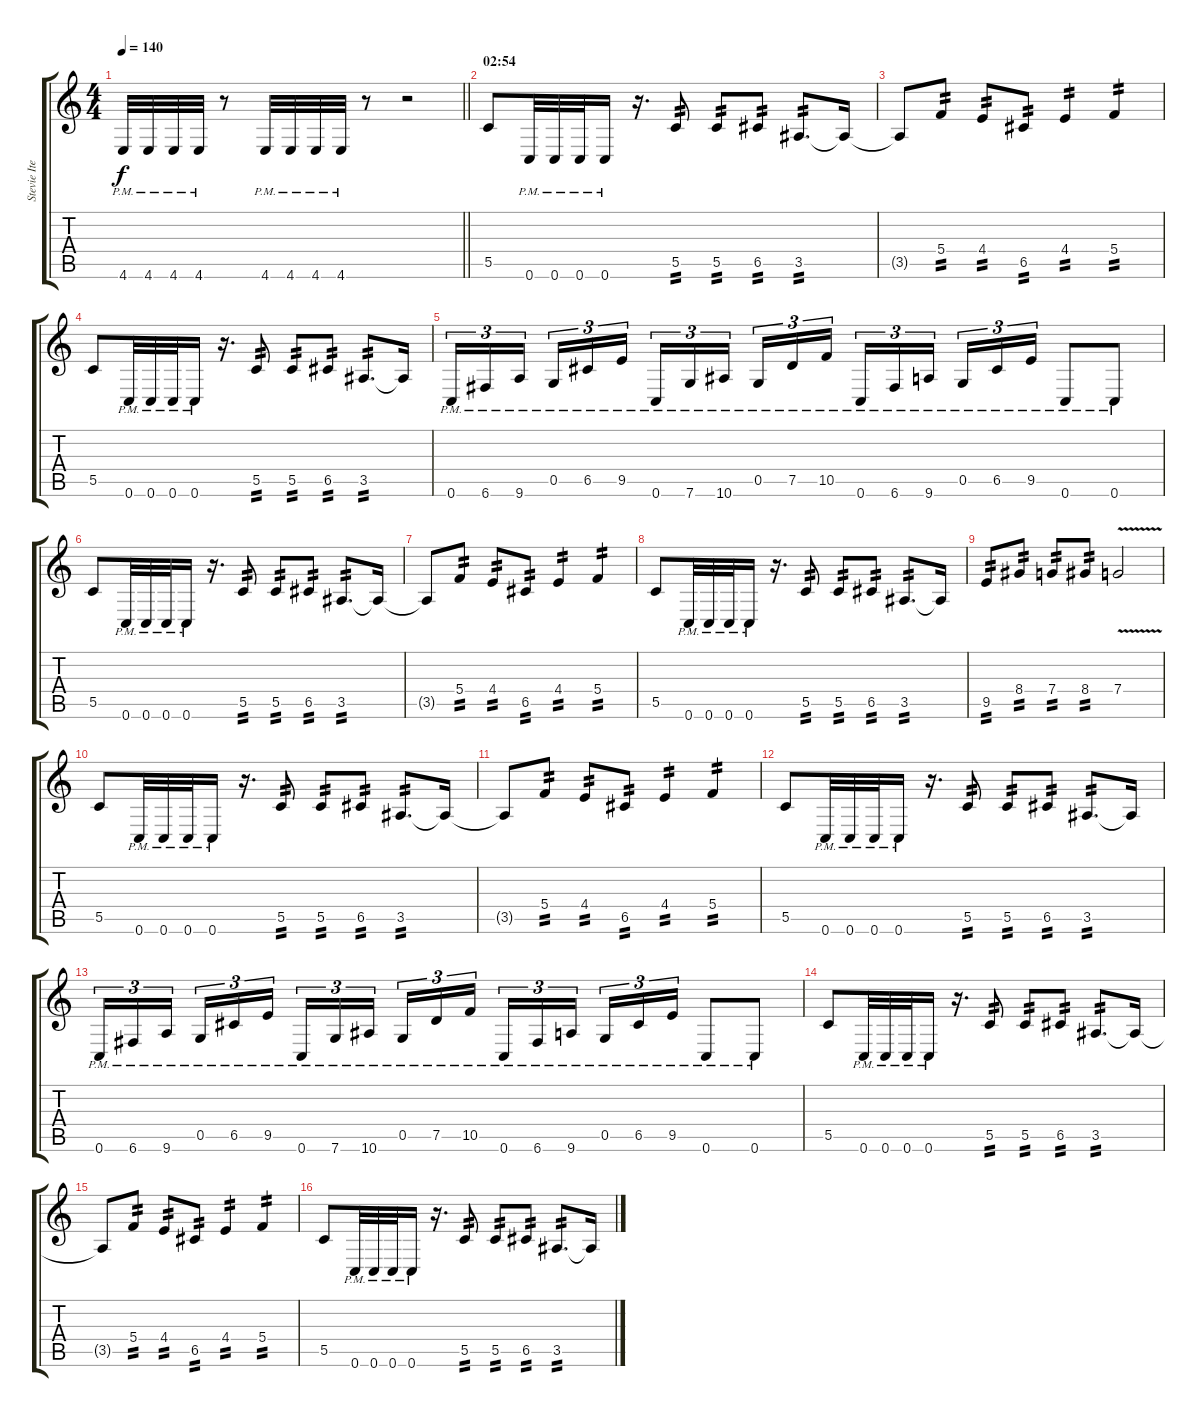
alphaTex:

\track ("Stevie Item" "Stevie Ite") {instrument distortionguitar}
\staff {score tabs}
\tuning (D4 A3 F3 C3 G2 C2) {hide}
\ts (4 4)
\tempo 140
\clef g2
\barLineRight lightlight
\ks c
4.6{pm}.32{dy f} 4.6{pm}.32 4.6{pm}.32 4.6{pm}.32 r.8 4.6{pm}.32 4.6{pm}.32 4.6{pm}.32 4.6{pm}.32 r.8 r.2 |
\section ("" "02:54")
5.5.8 0.6{pm}.32 0.6{pm}.32 0.6{pm}.32 0.6{pm}.16 r.16{d} 5.5.8{tp 2} 5.5.8{tp 2} 6.5.8{tp 2} 3.5.8{d tp 2} 3.5{t}.16 |
3.5{t}.8 5.4.8{tp 2} 4.4.8{tp 2} 6.5.8{tp 2} 4.4.4{tp 2} 5.4.4{tp 2} |
5.5.8 0.6{pm}.32 0.6{pm}.32 0.6{pm}.32 0.6{pm}.16 r.16{d} 5.5.8{tp 2} 5.5.8{tp 2} 6.5.8{tp 2} 3.5.8{d tp 2} 3.5{t}.16 |
0.6{pm}.16{tu (3 2)} 6.6{pm}.16{tu (3 2)} 9.6{pm}.16{tu (3 2) beam splitsecondary} 0.5{pm}.16{tu (3 2)} 6.5{pm}.16{tu (3 2)} 9.5{pm}.16{tu (3 2)} 0.6{pm}.16{tu (3 2)} 7.6{pm}.16{tu (3 2)} 10.6{pm}.16{tu (3 2) beam splitsecondary} 0.5{pm}.16{tu (3 2)} 7.5{pm}.16{tu (3 2)} 10.5{pm}.16{tu (3 2)} 0.6{pm}.16{tu (3 2)} 6.6{pm}.16{tu (3 2)} 9.6{pm}.16{tu (3 2) beam splitsecondary} 0.5{pm}.16{tu (3 2)} 6.5{pm}.16{tu (3 2)} 9.5{pm}.16{tu (3 2)} 0.6{pm}.8 0.6{pm}.8 |
5.5.8 0.6{pm}.32 0.6{pm}.32 0.6{pm}.32 0.6{pm}.16 r.16{d} 5.5.8{tp 2} 5.5.8{tp 2} 6.5.8{tp 2} 3.5.8{d tp 2} 3.5{t}.16 |
3.5{t}.8 5.4.8{tp 2} 4.4.8{tp 2} 6.5.8{tp 2} 4.4.4{tp 2} 5.4.4{tp 2} |
5.5.8 0.6{pm}.32 0.6{pm}.32 0.6{pm}.32 0.6{pm}.16 r.16{d} 5.5.8{tp 2} 5.5.8{tp 2} 6.5.8{tp 2} 3.5.8{d tp 2} 3.5{t}.16 |
9.5.8{tp 2} 8.4.8{tp 2} 7.4.8{tp 2} 8.4.8{tp 2} 7.4{v}.2 |
5.5.8 0.6{pm}.32 0.6{pm}.32 0.6{pm}.32 0.6{pm}.16 r.16{d} 5.5.8{tp 2} 5.5.8{tp 2} 6.5.8{tp 2} 3.5.8{d tp 2} 3.5{t}.16 |
3.5{t}.8 5.4.8{tp 2} 4.4.8{tp 2} 6.5.8{tp 2} 4.4.4{tp 2} 5.4.4{tp 2} |
5.5.8 0.6{pm}.32 0.6{pm}.32 0.6{pm}.32 0.6{pm}.16 r.16{d} 5.5.8{tp 2} 5.5.8{tp 2} 6.5.8{tp 2} 3.5.8{d tp 2} 3.5{t}.16 |
0.6{pm}.16{tu (3 2)} 6.6{pm}.16{tu (3 2)} 9.6{pm}.16{tu (3 2) beam splitsecondary} 0.5{pm}.16{tu (3 2)} 6.5{pm}.16{tu (3 2)} 9.5{pm}.16{tu (3 2)} 0.6{pm}.16{tu (3 2)} 7.6{pm}.16{tu (3 2)} 10.6{pm}.16{tu (3 2) beam splitsecondary} 0.5{pm}.16{tu (3 2)} 7.5{pm}.16{tu (3 2)} 10.5{pm}.16{tu (3 2)} 0.6{pm}.16{tu (3 2)} 6.6{pm}.16{tu (3 2)} 9.6{pm}.16{tu (3 2) beam splitsecondary} 0.5{pm}.16{tu (3 2)} 6.5{pm}.16{tu (3 2)} 9.5{pm}.16{tu (3 2)} 0.6{pm}.8 0.6{pm}.8 |
5.5.8 0.6{pm}.32 0.6{pm}.32 0.6{pm}.32 0.6{pm}.16 r.16{d} 5.5.8{tp 2} 5.5.8{tp 2} 6.5.8{tp 2} 3.5.8{d tp 2} 3.5{t}.16 |
3.5{t}.8 5.4.8{tp 2} 4.4.8{tp 2} 6.5.8{tp 2} 4.4.4{tp 2} 5.4.4{tp 2} |
5.5.8 0.6{pm}.32 0.6{pm}.32 0.6{pm}.32 0.6{pm}.16 r.16{d} 5.5.8{tp 2} 5.5.8{tp 2} 6.5.8{tp 2} 3.5.8{d tp 2} 3.5{t}.16
